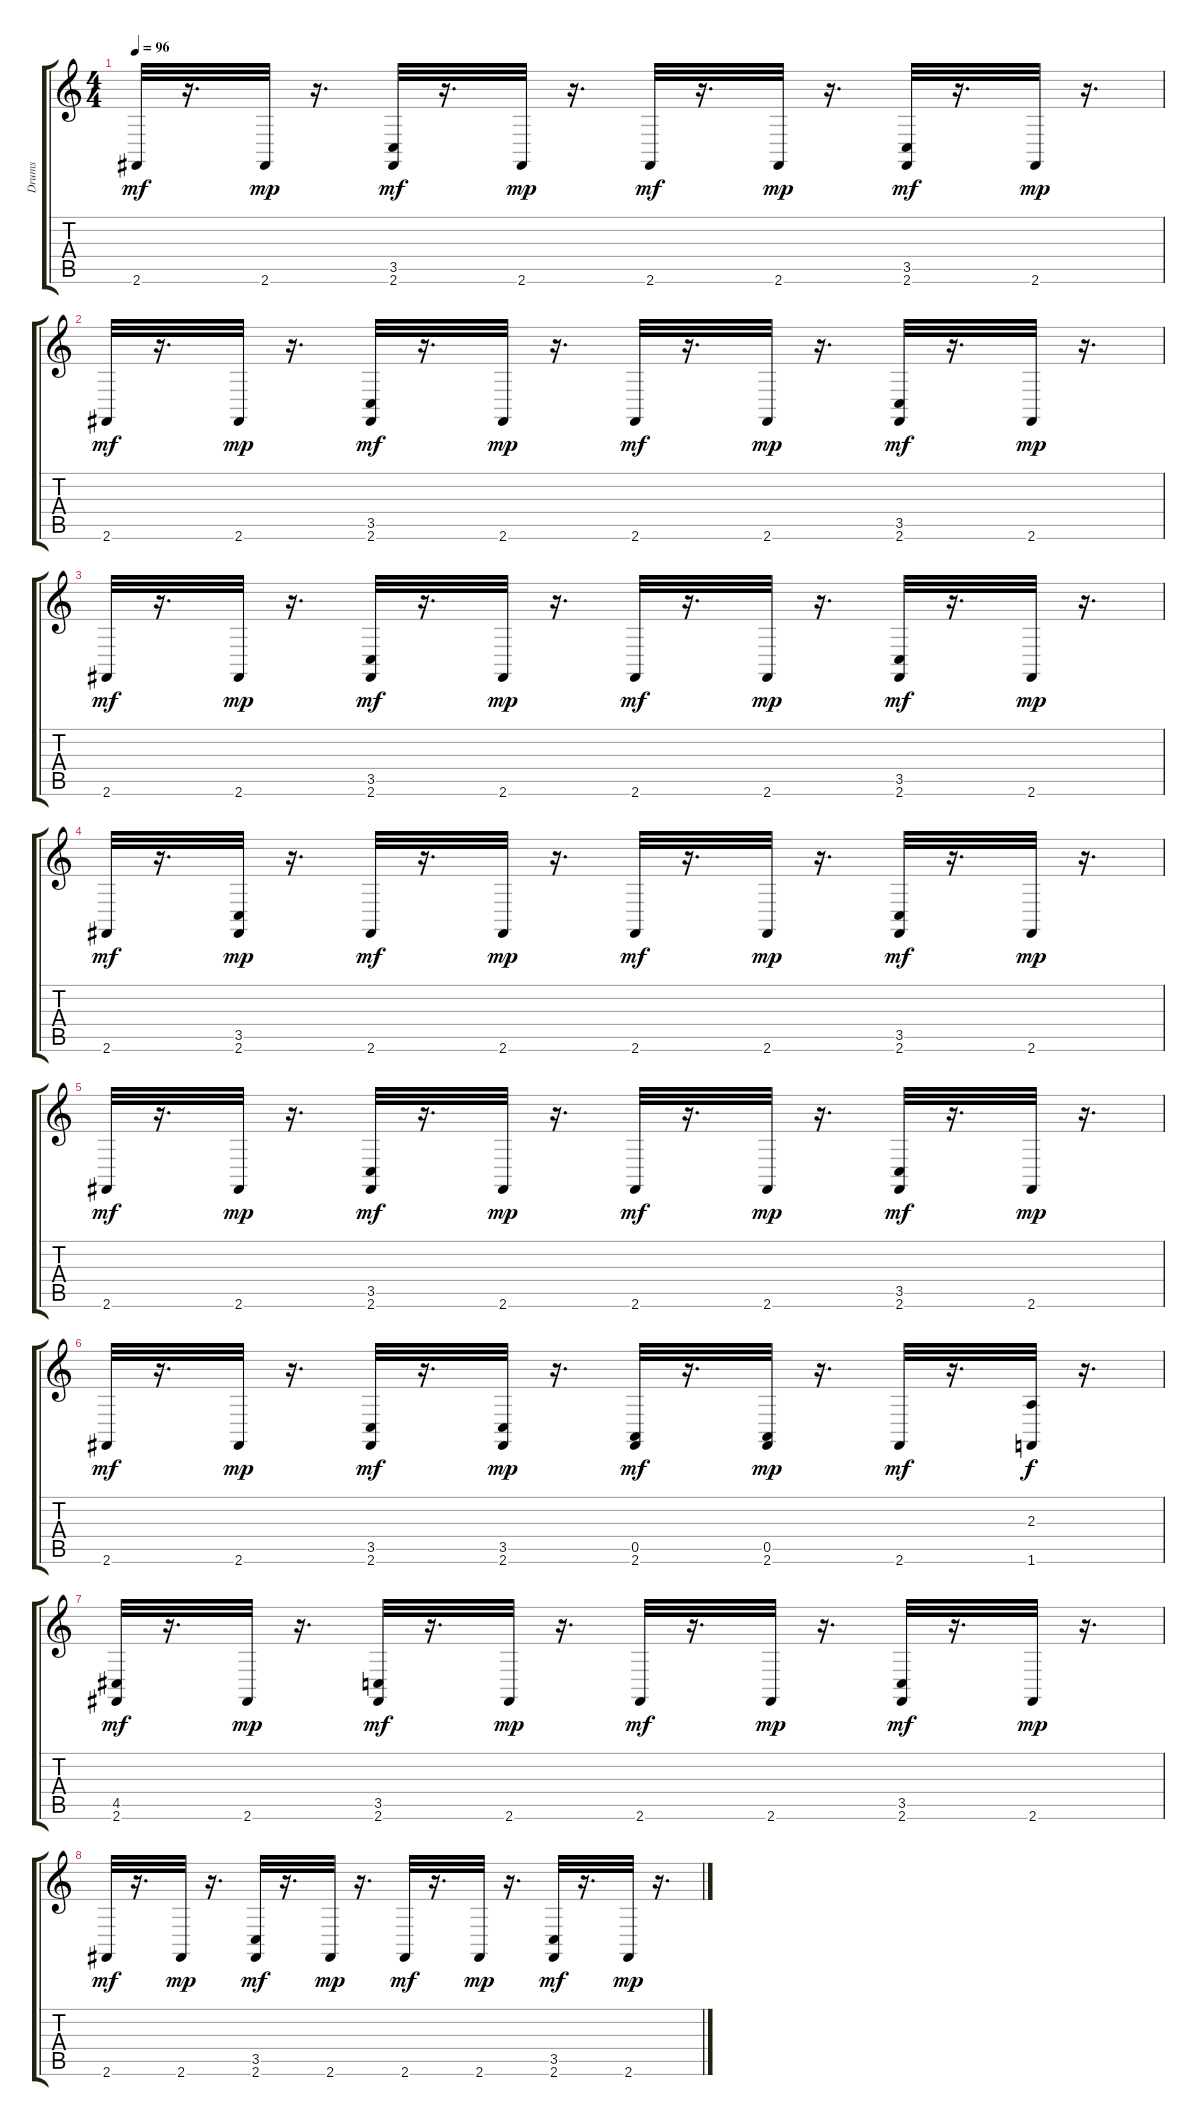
\track ("Drums" "Drums") {instrument synthdrum}
\staff {score tabs}
\tuning (E4 B3 G3 D3 A2 E2) {hide}
\ts (4 4)
\tempo 96
\clef g2
\ks c
2.6.32{dy mf} r.16{d} 2.6.32{dy mp} r.16{d} (3.5 2.6).32{dy mf} r.16{d} 2.6.32{dy mp} r.16{d} 2.6.32{dy mf} r.16{d} 2.6.32{dy mp} r.16{d} (3.5 2.6).32{dy mf} r.16{d} 2.6.32{dy mp} r.16{d} |
2.6.32{dy mf} r.16{d} 2.6.32{dy mp} r.16{d} (3.5 2.6).32{dy mf} r.16{d} 2.6.32{dy mp} r.16{d} 2.6.32{dy mf} r.16{d} 2.6.32{dy mp} r.16{d} (3.5 2.6).32{dy mf} r.16{d} 2.6.32{dy mp} r.16{d} |
2.6.32{dy mf} r.16{d} 2.6.32{dy mp} r.16{d} (3.5 2.6).32{dy mf} r.16{d} 2.6.32{dy mp} r.16{d} 2.6.32{dy mf} r.16{d} 2.6.32{dy mp} r.16{d} (3.5 2.6).32{dy mf} r.16{d} 2.6.32{dy mp} r.16{d} |
2.6.32{dy mf} r.16{d} (3.5 2.6).32{dy mp} r.16{d} 2.6.32{dy mf} r.16{d} 2.6.32{dy mp} r.16{d} 2.6.32{dy mf} r.16{d} 2.6.32{dy mp} r.16{d} (3.5 2.6).32{dy mf} r.16{d} 2.6.32{dy mp} r.16{d} |
2.6.32{dy mf} r.16{d} 2.6.32{dy mp} r.16{d} (3.5 2.6).32{dy mf} r.16{d} 2.6.32{dy mp} r.16{d} 2.6.32{dy mf} r.16{d} 2.6.32{dy mp} r.16{d} (3.5 2.6).32{dy mf} r.16{d} 2.6.32{dy mp} r.16{d} |
2.6.32{dy mf} r.16{d} 2.6.32{dy mp} r.16{d} (3.5 2.6).32{dy mf} r.16{d} (3.5 2.6).32{dy mp} r.16{d} (0.5 2.6).32{dy mf} r.16{d} (0.5 2.6).32{dy mp} r.16{d} 2.6.32{dy mf} r.16{d} (2.3 1.6).32{dy f} r.16{d} |
(4.5 2.6).32{dy mf} r.16{d} 2.6.32{dy mp} r.16{d} (3.5 2.6).32{dy mf} r.16{d} 2.6.32{dy mp} r.16{d} 2.6.32{dy mf} r.16{d} 2.6.32{dy mp} r.16{d} (3.5 2.6).32{dy mf} r.16{d} 2.6.32{dy mp} r.16{d} |
2.6.32{dy mf} r.16{d} 2.6.32{dy mp} r.16{d} (3.5 2.6).32{dy mf} r.16{d} 2.6.32{dy mp} r.16{d} 2.6.32{dy mf} r.16{d} 2.6.32{dy mp} r.16{d} (3.5 2.6).32{dy mf} r.16{d} 2.6.32{dy mp} r.16{d}
